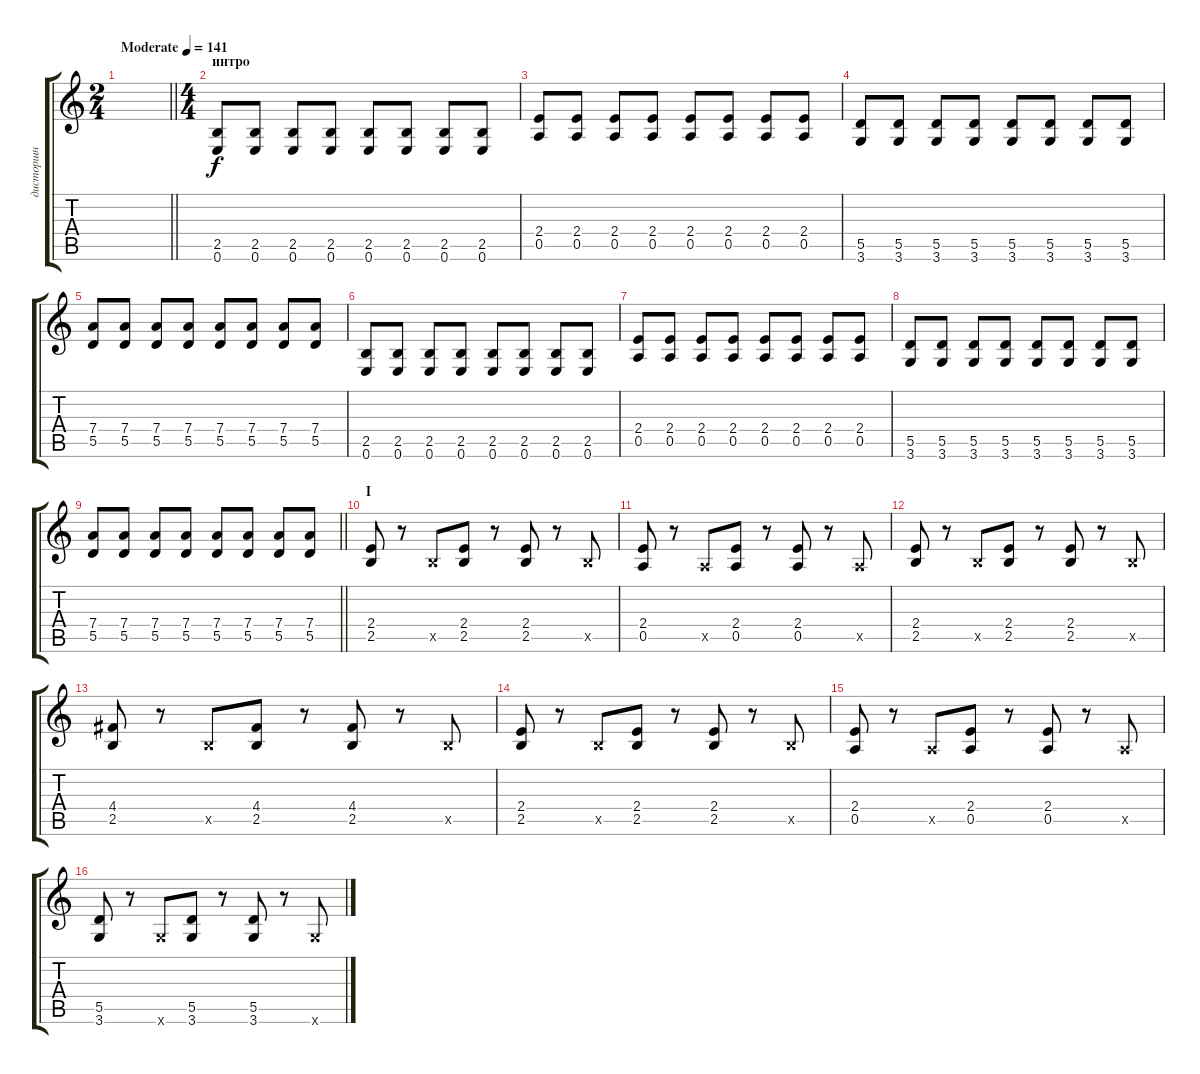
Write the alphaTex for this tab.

\track ("дисторшн" "дисторшн") {instrument distortionguitar}
\staff {score tabs}
\tuning (E4 B3 G3 D3 A2 E2) {hide}
\ts (2 4)
\tempo (141 "Moderate")
\clef g2
\barLineRight lightlight
\ks c
|
\ts (4 4)
\section ("" "интро")
(2.5 0.6).8 (2.5 0.6).8 (2.5 0.6).8 (2.5 0.6).8 (2.5 0.6).8 (2.5 0.6).8 (2.5 0.6).8 (2.5 0.6).8 |
(2.4 0.5).8 (2.4 0.5).8 (2.4 0.5).8 (2.4 0.5).8 (2.4 0.5).8 (2.4 0.5).8 (2.4 0.5).8 (2.4 0.5).8 |
(5.5 3.6).8 (5.5 3.6).8 (5.5 3.6).8 (5.5 3.6).8 (5.5 3.6).8 (5.5 3.6).8 (5.5 3.6).8 (5.5 3.6).8 |
(7.4 5.5).8 (7.4 5.5).8 (7.4 5.5).8 (7.4 5.5).8 (7.4 5.5).8 (7.4 5.5).8 (7.4 5.5).8 (7.4 5.5).8 |
(2.5 0.6).8 (2.5 0.6).8 (2.5 0.6).8 (2.5 0.6).8 (2.5 0.6).8 (2.5 0.6).8 (2.5 0.6).8 (2.5 0.6).8 |
(2.4 0.5).8 (2.4 0.5).8 (2.4 0.5).8 (2.4 0.5).8 (2.4 0.5).8 (2.4 0.5).8 (2.4 0.5).8 (2.4 0.5).8 |
(5.5 3.6).8 (5.5 3.6).8 (5.5 3.6).8 (5.5 3.6).8 (5.5 3.6).8 (5.5 3.6).8 (5.5 3.6).8 (5.5 3.6).8 |
\barLineRight lightlight
(7.4 5.5).8 (7.4 5.5).8 (7.4 5.5).8 (7.4 5.5).8 (7.4 5.5).8 (7.4 5.5).8 (7.4 5.5).8 (7.4 5.5).8 |
\section ("" "I")
(2.4 2.5).8{balance 0} r.8 2.5{x}.8 (2.4 2.5).8 r.8 (2.4 2.5).8 r.8 2.5{x}.8 |
(2.4 0.5).8 r.8 0.5{x}.8 (2.4 0.5).8 r.8 (2.4 0.5).8 r.8 0.5{x}.8 |
(2.4 2.5).8 r.8 2.5{x}.8 (2.4 2.5).8 r.8 (2.4 2.5).8 r.8 2.5{x}.8 |
(4.4 2.5).8 r.8 2.5{x}.8 (4.4 2.5).8 r.8 (4.4 2.5).8 r.8 2.5{x}.8 |
(2.4 2.5).8 r.8 2.5{x}.8 (2.4 2.5).8 r.8 (2.4 2.5).8 r.8 2.5{x}.8 |
(2.4 0.5).8 r.8 0.5{x}.8 (2.4 0.5).8 r.8 (2.4 0.5).8 r.8 0.5{x}.8 |
(5.5 3.6).8 r.8 3.6{x}.8 (5.5 3.6).8 r.8 (5.5 3.6).8 r.8 3.6{x}.8
